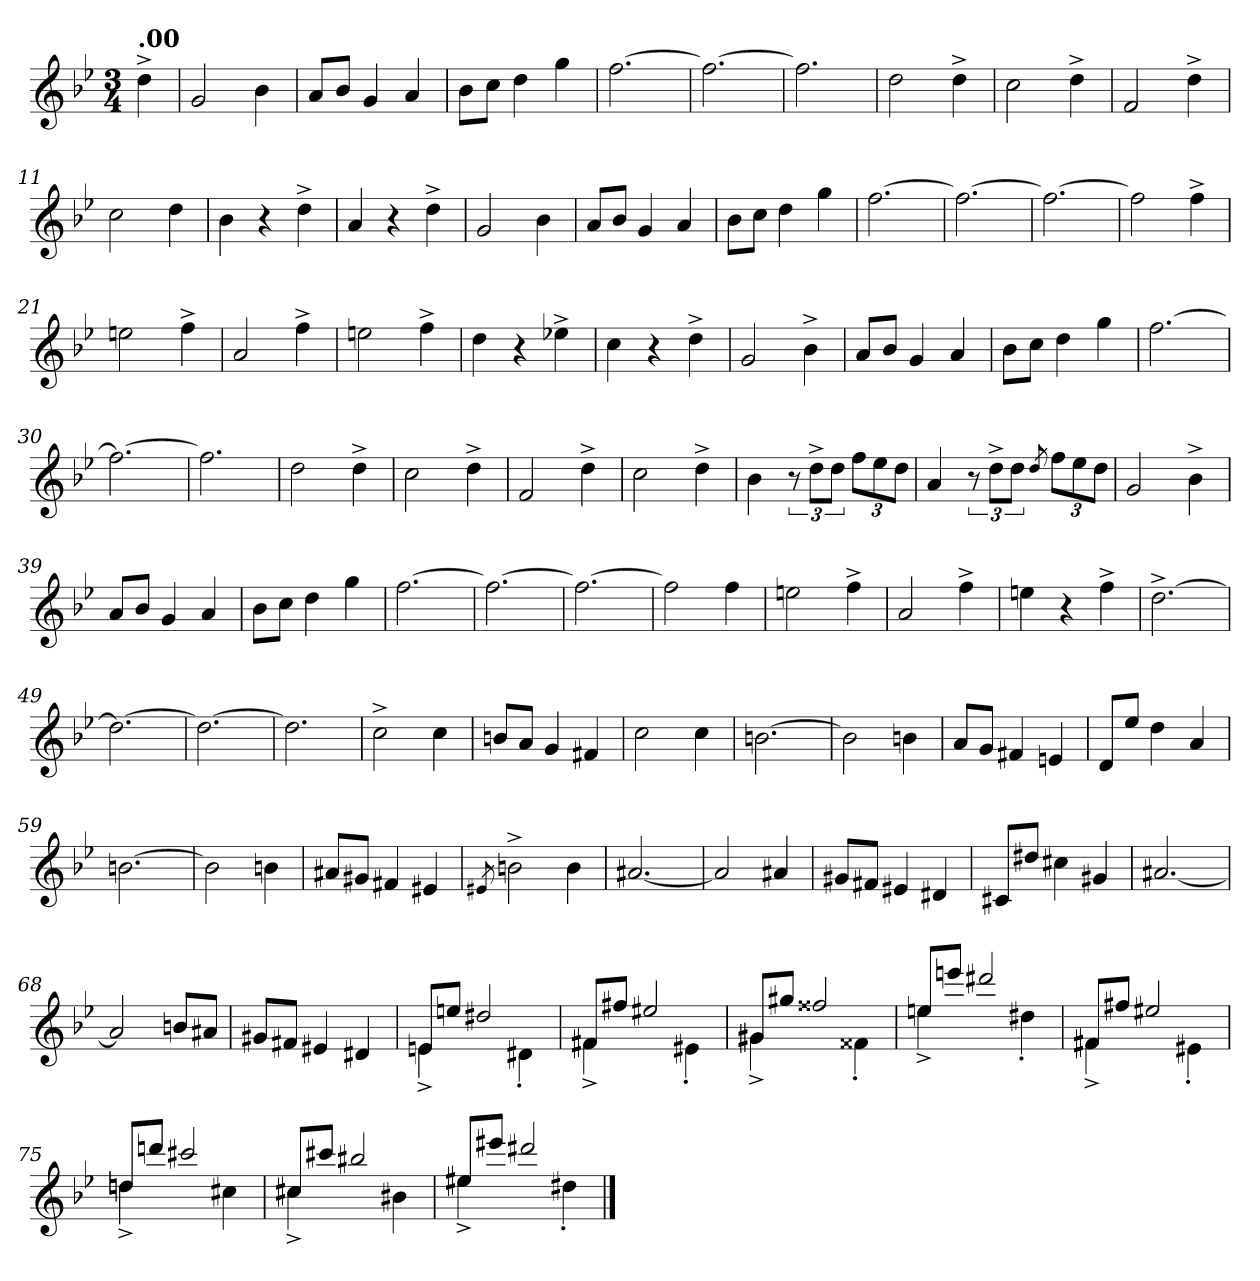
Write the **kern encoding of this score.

**kern
*part1
*staff1
*clefG2
*k[b-e-]
*B-:
*M3/4
*MM60
=1
!LO:TX:a:B:t=.00
4dd^\
=2
2g/
4b-\
=3
8a/L
8b-/J
4g/
4a/
=4
8b-\L
8cc\J
4dd\
4gg\
=5
[2.ff\
=6
2.ff\_
=7
2.ff\]
=8
2dd\
4dd^\
=9
2cc\
4dd^\
=10
2f/
4dd^\
=11
2cc\
4dd\
=12
4b-\
4r
4dd^\
=13
4a/
4r
4dd^\
=14
2g/
4b-\
!!LO:LB:g=z
=15
8a/L
8b-/J
4g/
4a/
=16
8b-\L
8cc\J
4dd\
4gg\
=17
[2.ff\
=18
2.ff\_
=19
2.ff\_
=20
2ff\]
4ff^\
=21
2een\
4ff^\
=22
2a/
4ff^\
=23
2een\
4ff^\
=24
4dd\
4r
4ee-X^\
=25
4cc\
4r
4dd^\
=26
2g/
4b-^\
=27
8a/L
8b-/J
4g/
4a/
!!LO:LB:g=z
=28
8b-\L
8cc\J
4dd\
4gg\
=29
[2.ff\
=30
2.ff\_
=31
2.ff\]
=32
2dd\
4dd^\
=33
2cc\
4dd^\
=34
2f/
4dd^\
=35
2cc\
4dd^\
=36
4b-\
12r
12dd^\L
12dd\J
12ff\L
12ee-\
12dd\J
=37
4a/
12r
12dd^\L
12dd\J
8qdd/
12ff\L
12ee-\
12dd\J
=38
2g/
4b-^\
=39
8a/L
8b-/J
4g/
4a/
!!LO:LB:g=z
=40
8b-\L
8cc\J
4dd\
4gg\
=41
[2.ff\
=42
2.ff\_
=43
2.ff\_
=44
2ff\]
4ff\
=45
2een\
4ff^\
=46
2a/
4ff^\
=47
4een\
4r
4ff^\
=48
[2.dd^\
=49
2.dd\_
=50
2.dd\_
=51
2.dd\]
=52
2cc^\
4cc\
=53
8bn/L
8a/J
4g/
4f#X/
=54
2cc\
4cc\
!!LO:LB:g=z
=55
[2.bn\
=56
2b\]
4bn\
=57
8a/L
8g/J
4f#X/
4en/
=58
8d/L
8ee-/J
4dd\
4a/
=59
[2.bn\
=60
2b\]
4bn\
=61
8a#X/L
8g#X/J
4f#X/
4e#X/
=62
8qe#X/
2bn^\
4b\
=63
[2.a#X/
=64
2a#/]
4a#X/
!!LO:LB:g=z
=65
8g#X/L
8f#X/J
4e#X/
4d#X/
=66
8c#X/L
8dd#X/J
4cc#X\
4g#X/
=67
[2.a#X/
=68
2a#/]
8bn/L
8a#X/J
=69
8g#X/L
8f#X/J
4e#X/
4d#X/
=70
*^
8en/L	4e^\
8een/J	.
2dd#X/	4ryy
.	4d#X'\
=71	=71
8f#X/L	4f#^\
8ff#X/J	.
2ee#X/	4ryy
.	4e#X'\
!!LO:LB:g=z	!!
=72	=72
8g#X/L	4g#^\
8gg#X/J	.
2ff##X/	4ryy
.	4f##X'\
=73	=73
8een/L	4ee^\
8eeen/J	.
2ddd#X/	4ryy
.	4dd#X'\
=74	=74
8f#X/L	4f#^\
8ff#X/J	.
2ee#X/	4ryy
.	4e#X'\
=75	=75
8ddn/L	4ddn^\
8dddn/J	.
2ccc#X/	4ryy
.	4cc#X\
=76	=76
8cc#X/L	4cc#^\
8ccc#X/J	.
2bb#X/	4ryy
.	4b#X\
=77	=77
8ee#X/L	4ee#^\
8eee#X/J	.
2ddd#X/	4ryy
.	4dd#X'\
*v	*v
==
*-
